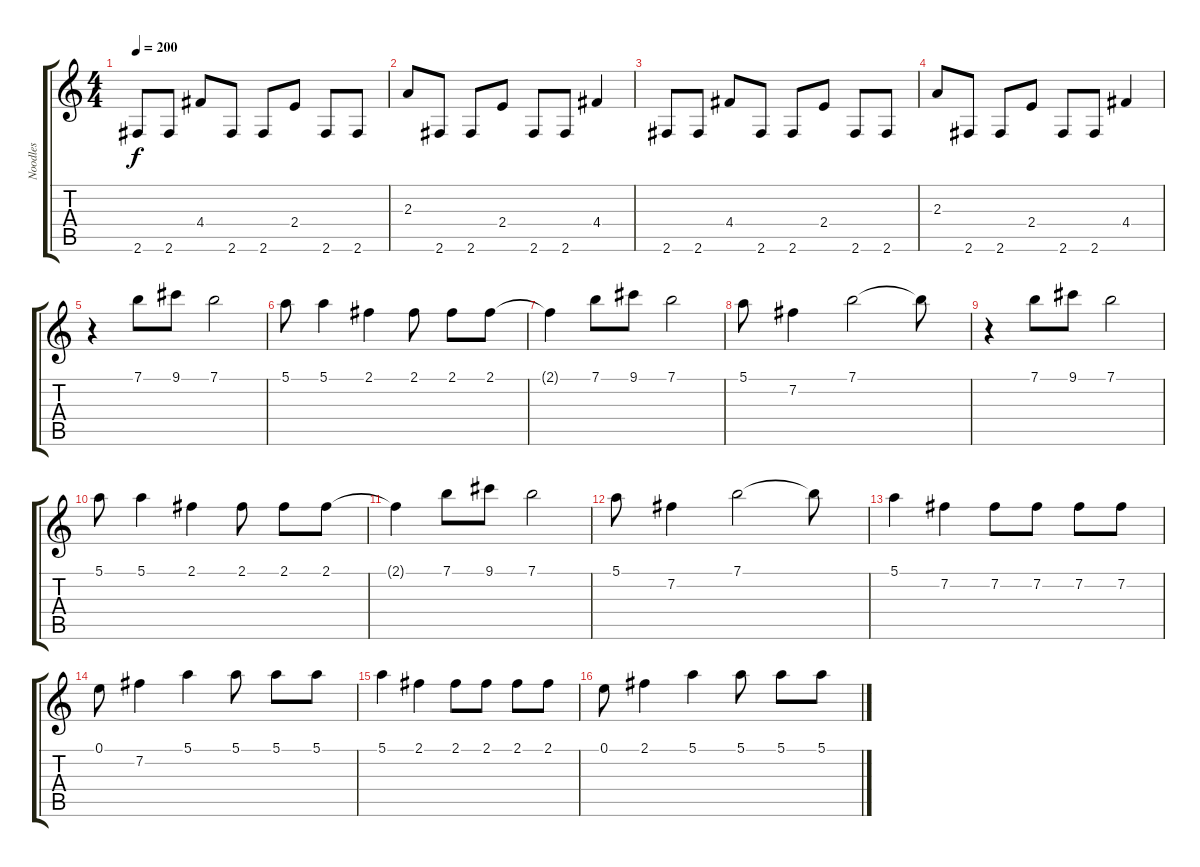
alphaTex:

\track ("Noodles" "Noodles") {instrument distortionguitar}
\staff {score tabs}
\tuning (E4 B3 G3 D3 A2 E2) {hide}
\ts (4 4)
\tempo 200
\clef g2
\ks c
2.6.8{dy f} 2.6.8 4.4.8 2.6.8 2.6.8 2.4.8 2.6.8 2.6.8 |
2.3.8 2.6.8 2.6.8 2.4.8 2.6.8 2.6.8 4.4.4 |
2.6.8 2.6.8 4.4.8 2.6.8 2.6.8 2.4.8 2.6.8 2.6.8 |
2.3.8 2.6.8 2.6.8 2.4.8 2.6.8 2.6.8 4.4.4 |
r.4 7.1.8 9.1.8 7.1.2 |
5.1.8 5.1.4 2.1.4 2.1.8 2.1.8 2.1.8 |
2.1{t}.4 7.1.8 9.1.8 7.1.2 |
5.1.8 7.2.4 7.1.2 7.1{t}.8 |
r.4 7.1.8 9.1.8 7.1.2 |
5.1.8 5.1.4 2.1.4 2.1.8 2.1.8 2.1.8 |
2.1{t}.4 7.1.8 9.1.8 7.1.2 |
5.1.8 7.2.4 7.1.2 7.1{t}.8 |
5.1.4 7.2.4 7.2.8 7.2.8 7.2.8 7.2.8 |
0.1.8 7.2.4 5.1.4 5.1.8 5.1.8 5.1.8 |
5.1.4 2.1.4 2.1.8 2.1.8 2.1.8 2.1.8 |
0.1.8 2.1.4 5.1.4 5.1.8 5.1.8 5.1.8
